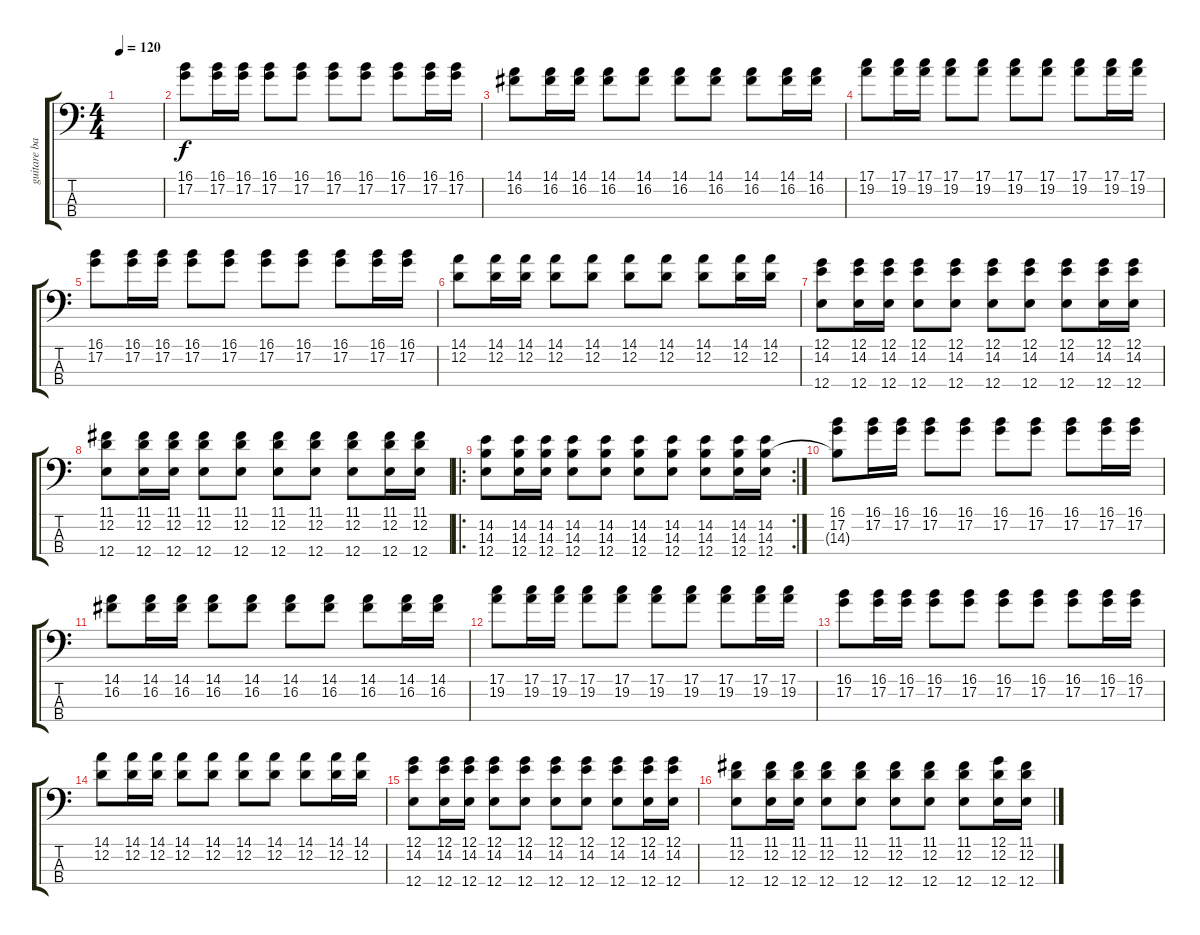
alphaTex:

\track ("guitare bass" "guitare ba") {instrument acousticguitarnylon}
\staff {score tabs}
\tuning (G2 D2 A1 E1) {hide}
\ts (4 4)
\tempo 120
\clef f4
\ks c
|
(16.1 17.2).8 (16.1 17.2).16 (16.1 17.2).16 (16.1 17.2).8 (16.1 17.2).8 (16.1 17.2).8 (16.1 17.2).8 (16.1 17.2).8 (16.1 17.2).16 (16.1 17.2).16 |
(14.1 16.2).8 (14.1 16.2).16 (14.1 16.2).16 (14.1 16.2).8 (14.1 16.2).8 (14.1 16.2).8 (14.1 16.2).8 (14.1 16.2).8 (14.1 16.2).16 (14.1 16.2).16 |
(17.1 19.2).8 (17.1 19.2).16 (17.1 19.2).16 (17.1 19.2).8 (17.1 19.2).8 (17.1 19.2).8 (17.1 19.2).8 (17.1 19.2).8 (17.1 19.2).16 (17.1 19.2).16 |
(16.1 17.2).8 (16.1 17.2).16 (16.1 17.2).16 (16.1 17.2).8 (16.1 17.2).8 (16.1 17.2).8 (16.1 17.2).8 (16.1 17.2).8 (16.1 17.2).16 (16.1 17.2).16 |
(14.1 12.2).8{instrument overdrivenguitar} (14.1 12.2).16 (14.1 12.2).16 (14.1 12.2).8 (14.1 12.2).8 (14.1 12.2).8 (14.1 12.2).8 (14.1 12.2).8 (14.1 12.2).16 (14.1 12.2).16 |
(12.1 14.2 12.4).8 (12.1 14.2 12.4).16 (12.1 14.2 12.4).16 (12.1 14.2 12.4).8 (12.1 14.2 12.4).8 (12.1 14.2 12.4).8 (12.1 14.2 12.4).8 (12.1 14.2 12.4).8 (12.1 14.2 12.4).16 (12.1 14.2 12.4).16 |
(11.1 12.2 12.4).8 (11.1 12.2 12.4).16 (11.1 12.2 12.4).16 (11.1 12.2 12.4).8 (11.1 12.2 12.4).8 (11.1 12.2 12.4).8 (11.1 12.2 12.4).8 (11.1 12.2 12.4).8 (11.1 12.2 12.4).16 (11.1 12.2 12.4).16 |
\ro
\rc 2
(14.2 14.3 12.4).8{instrument overdrivenguitar} (14.2 14.3 12.4).16 (14.2 14.3 12.4).16 (14.2 14.3 12.4).8 (14.2 14.3 12.4).8 (14.2 14.3 12.4).8 (14.2 14.3 12.4).8 (14.2 14.3 12.4).8 (14.2 14.3 12.4).16 (14.2 14.3 12.4).16 |
(16.1 17.2 14.3{t}).8{volume 11 instrument acousticguitarnylon} (16.1 17.2).16 (16.1 17.2).16 (16.1 17.2).8 (16.1 17.2).8 (16.1 17.2).8 (16.1 17.2).8 (16.1 17.2).8 (16.1 17.2).16 (16.1 17.2).16 |
(14.1 16.2).8 (14.1 16.2).16 (14.1 16.2).16 (14.1 16.2).8 (14.1 16.2).8 (14.1 16.2).8 (14.1 16.2).8 (14.1 16.2).8 (14.1 16.2).16 (14.1 16.2).16 |
(17.1 19.2).8 (17.1 19.2).16 (17.1 19.2).16 (17.1 19.2).8 (17.1 19.2).8 (17.1 19.2).8 (17.1 19.2).8 (17.1 19.2).8 (17.1 19.2).16 (17.1 19.2).16 |
(16.1 17.2).8 (16.1 17.2).16 (16.1 17.2).16 (16.1 17.2).8 (16.1 17.2).8 (16.1 17.2).8 (16.1 17.2).8 (16.1 17.2).8 (16.1 17.2).16 (16.1 17.2).16 |
(14.1 12.2).8{volume 12 instrument overdrivenguitar} (14.1 12.2).16 (14.1 12.2).16 (14.1 12.2).8 (14.1 12.2).8 (14.1 12.2).8 (14.1 12.2).8 (14.1 12.2).8 (14.1 12.2).16 (14.1 12.2).16 |
(12.1 14.2 12.4).8 (12.1 14.2 12.4).16 (12.1 14.2 12.4).16 (12.1 14.2 12.4).8 (12.1 14.2 12.4).8 (12.1 14.2 12.4).8 (12.1 14.2 12.4).8 (12.1 14.2 12.4).8 (12.1 14.2 12.4).16 (12.1 14.2 12.4).16 |
(11.1 12.2 12.4).8 (11.1 12.2 12.4).16 (11.1 12.2 12.4).16 (11.1 12.2 12.4).8 (11.1 12.2 12.4).8 (11.1 12.2 12.4).8 (11.1 12.2 12.4).8 (11.1 12.2 12.4).8 (12.1 12.2 12.4).16 (11.1 12.2 12.4).16
